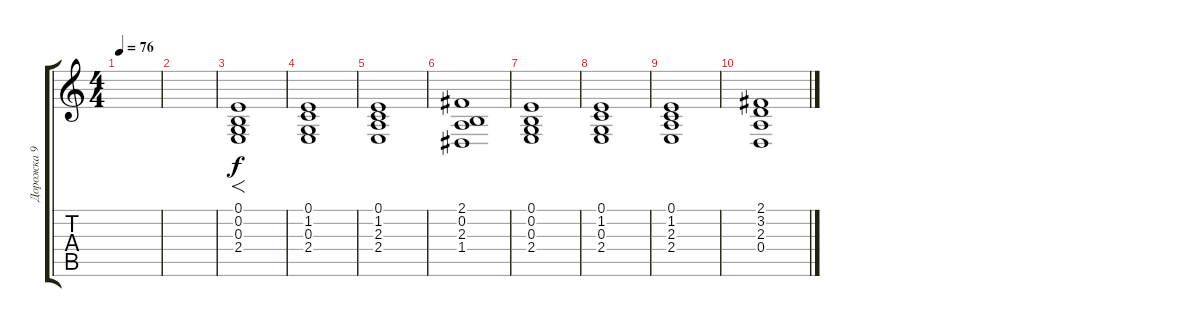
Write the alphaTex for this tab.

\track ("Дорожка 9" "Дорожка 9") {instrument stringensemble1}
\staff {score tabs}
\tuning (E4 B3 G3 D3 A2 E2) {hide}
\ts (4 4)
\tempo 76
\clef g2
\ks c
|
|
(0.1 0.2 0.3 2.4).1{f} |
(0.1 1.2 0.3 2.4).1 |
(0.1 1.2 2.3 2.4).1 |
(2.1 0.2 2.3 1.4).1 |
(0.1 0.2 0.3 2.4).1 |
(0.1 1.2 0.3 2.4).1 |
(0.1 1.2 2.3 2.4).1 |
(2.1 3.2 2.3 0.4).1
